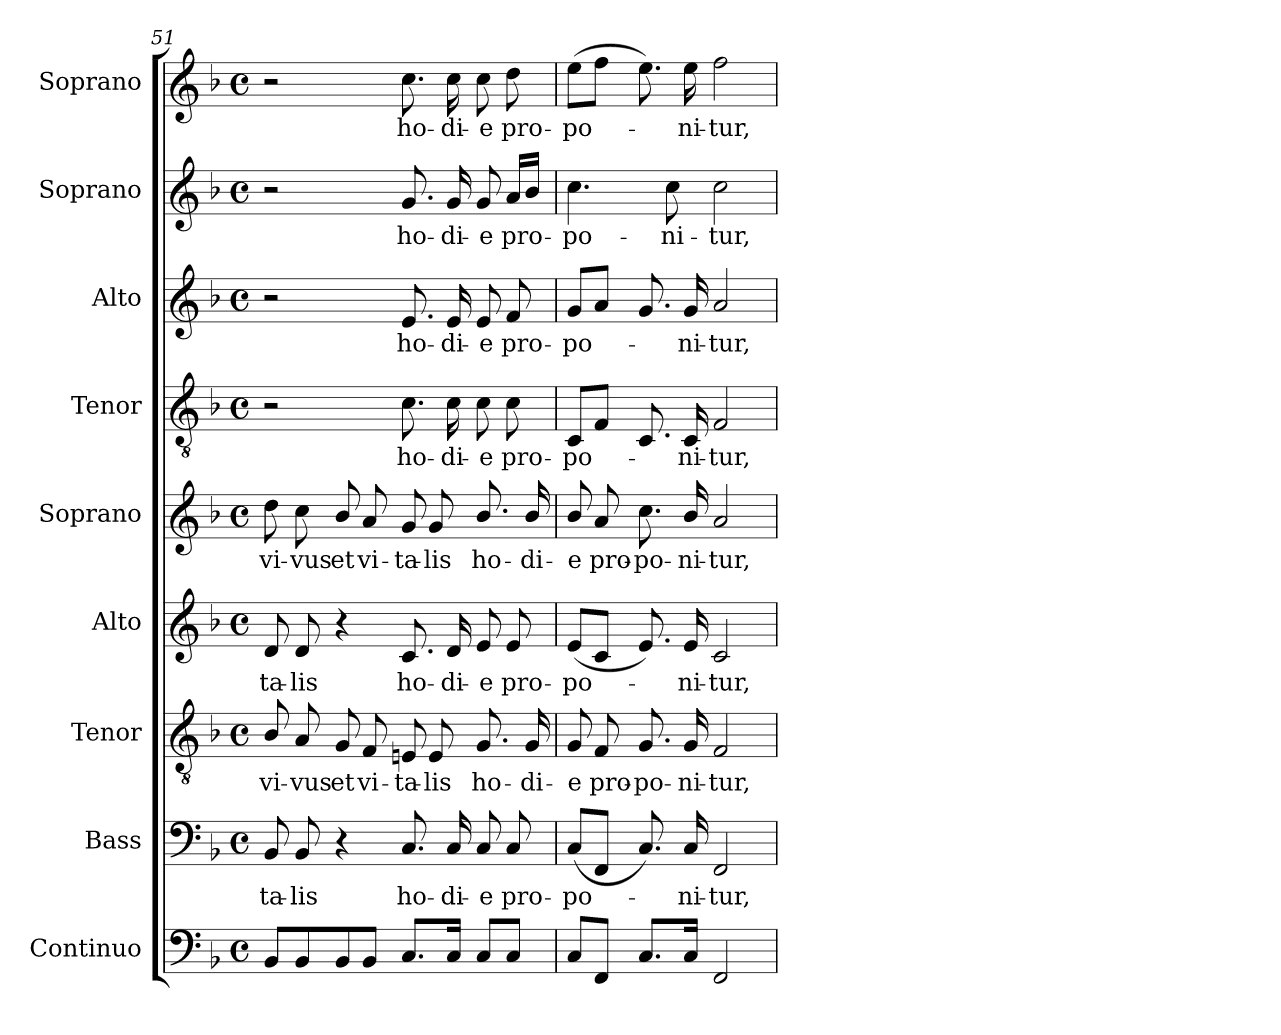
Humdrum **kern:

**kern	**kern	**text	**kern	**text	**kern	**text	**kern	**text	**kern	**text	**kern	**text	**kern	**text	**kern	**text
*part9	*part8	*part8	*part7	*part7	*part6	*part6	*part5	*part5	*part4	*part4	*part3	*part3	*part2	*part2	*part1	*part1
*staff9	*staff8	*staff8	*staff7	*staff7	*staff6	*staff6	*staff5	*staff5	*staff4	*staff4	*staff3	*staff3	*staff2	*staff2	*staff1	*staff1
*I"Continuo	*I"Bass	*	*I"Tenor	*	*I"Alto	*	*I"Soprano	*	*I"Tenor	*	*I"Alto	*	*I"Soprano	*	*I"Soprano	*
*I'Cont.	*I'B.	*	*I'T.	*	*I'A.	*	*I'S.	*	*I'T.	*	*I'A.	*	*I'S.	*	*I'S.	*
!!LO:LB:g=z
*clefF4	*clefF4	*	*clefGv2	*	*clefG2	*	*clefG2	*	*clefGv2	*	*clefG2	*	*clefG2	*	*clefG2	*
*	*	*	*ITrd7c12	*	*	*	*	*	*ITrd7c12	*	*	*	*	*	*	*
*k[b-]	*k[b-]	*	*k[b-]	*	*k[b-]	*	*k[b-]	*	*k[b-]	*	*k[b-]	*	*k[b-]	*	*k[b-]	*
*F:	*F:	*	*F:	*	*F:	*	*F:	*	*F:	*	*F:	*	*F:	*	*F:	*
*M4/4	*M4/4	*	*M4/4	*	*M4/4	*	*M4/4	*	*M4/4	*	*M4/4	*	*M4/4	*	*M4/4	*
*met(c)	*met(c)	*	*met(c)	*	*met(c)	*	*met(c)	*	*met(c)	*	*met(c)	*	*met(c)	*	*met(c)	*
=51	=51	=51	=51	=51	=51	=51	=51	=51	=51	=51	=51	=51	=51	=51	=51	=51
!	!	!LO:LY:b:color=#000000	!	!	!	!	!	!	!	!	!	!	!	!	!	!
!	!	!	!	!LO:LY:b:color=#000000	!	!	!	!	!	!	!	!	!	!	!	!
!	!	!	!	!	!	!LO:LY:b:color=#000000	!	!	!	!	!	!	!	!	!	!
!	!	!	!	!	!	!	!	!LO:LY:b:color=#000000	!	!	!	!	!	!	!	!
8BB-i/L	8BB-i/	-ta-	8BB-i/	vi-	8di/	-ta-	8ddi\	vi-	2r	.	2r	.	2r	.	2r	.
!	!	!LO:LY:b:color=#000000	!	!	!	!	!	!	!	!	!	!	!	!	!	!
!	!	!	!	!LO:LY:b:color=#000000	!	!	!	!	!	!	!	!	!	!	!	!
!	!	!	!	!	!	!LO:LY:b:color=#000000	!	!	!	!	!	!	!	!	!	!
!	!	!	!	!	!	!	!	!LO:LY:b:color=#000000	!	!	!	!	!	!	!	!
8BB-i/	8BB-i/	-lis	8AAi/	-vus	8di/	-lis	8cci\	-vus	.	.	.	.	.	.	.	.
!	!	!	!	!LO:LY:b:color=#000000	!	!	!	!	!	!	!	!	!	!	!	!
!	!	!	!	!	!	!	!	!LO:LY:b:color=#000000	!	!	!	!	!	!	!	!
8BB-i/	4r	.	8GGi/	et	4r	.	8b-i/	et	.	.	.	.	.	.	.	.
!	!	!	!	!LO:LY:b:color=#000000	!	!	!	!	!	!	!	!	!	!	!	!
!	!	!	!	!	!	!	!	!LO:LY:b:color=#000000	!	!	!	!	!	!	!	!
8BB-i/J	.	.	8FFi/	vi-	.	.	8ai/	vi-	.	.	.	.	.	.	.	.
!	!	!LO:LY:b:color=#000000	!	!	!	!	!	!	!	!	!	!	!	!	!	!
!	!	!	!	!LO:LY:b:color=#000000	!	!	!	!	!	!	!	!	!	!	!	!
!	!	!	!	!	!	!LO:LY:b:color=#000000	!	!	!	!	!	!	!	!	!	!
!	!	!	!	!	!	!	!	!LO:LY:b:color=#000000	!	!	!	!	!	!	!	!
!	!	!	!	!	!	!	!	!	!	!LO:LY:b:color=#000000	!	!	!	!	!	!
!	!	!	!	!	!	!	!	!	!	!	!	!LO:LY:b:color=#000000	!	!	!	!
!	!	!	!	!	!	!	!	!	!	!	!	!	!	!LO:LY:b:color=#000000	!	!
!	!	!	!	!	!	!	!	!	!	!	!	!	!	!	!	!LO:LY:b:color=#000000
8.Ci/L	8.Ci/	ho-	8EEni/	-ta-	8.ci/	ho-	8gi/	-ta-	8.Ci\	ho-	8.ei/	ho-	8.gi/	ho-	8.cci\	ho-
!	!	!	!	!LO:LY:b:color=#000000	!	!	!	!	!	!	!	!	!	!	!	!
!	!	!	!	!	!	!	!	!LO:LY:b:color=#000000	!	!	!	!	!	!	!	!
.	.	.	8EEi/	-lis	.	.	8gi/	-lis	.	.	.	.	.	.	.	.
!	!	!LO:LY:b:color=#000000	!	!	!	!	!	!	!	!	!	!	!	!	!	!
!	!	!	!	!	!	!LO:LY:b:color=#000000	!	!	!	!	!	!	!	!	!	!
!	!	!	!	!	!	!	!	!	!	!LO:LY:b:color=#000000	!	!	!	!	!	!
!	!	!	!	!	!	!	!	!	!	!	!	!LO:LY:b:color=#000000	!	!	!	!
!	!	!	!	!	!	!	!	!	!	!	!	!	!	!LO:LY:b:color=#000000	!	!
!	!	!	!	!	!	!	!	!	!	!	!	!	!	!	!	!LO:LY:b:color=#000000
16Ci/Jk	16Ci/	-di-	.	.	16di/	-di-	.	.	16Ci\	-di-	16ei/	-di-	16gi/	-di-	16cci\	-di-
!	!	!LO:LY:b:color=#000000	!	!	!	!	!	!	!	!	!	!	!	!	!	!
!	!	!	!	!LO:LY:b:color=#000000	!	!	!	!	!	!	!	!	!	!	!	!
!	!	!	!	!	!	!LO:LY:b:color=#000000	!	!	!	!	!	!	!	!	!	!
!	!	!	!	!	!	!	!	!LO:LY:b:color=#000000	!	!	!	!	!	!	!	!
!	!	!	!	!	!	!	!	!	!	!LO:LY:b:color=#000000	!	!	!	!	!	!
!	!	!	!	!	!	!	!	!	!	!	!	!LO:LY:b:color=#000000	!	!	!	!
!	!	!	!	!	!	!	!	!	!	!	!	!	!	!LO:LY:b:color=#000000	!	!
!	!	!	!	!	!	!	!	!	!	!	!	!	!	!	!	!LO:LY:b:color=#000000
8Ci/L	8Ci/	-e	8.GGi/	ho-	8ei/	-e	8.b-i/	ho-	8Ci\	-e	8ei/	-e	8gi/	-e	8cci\	-e
!	!	!LO:LY:b:color=#000000	!	!	!	!	!	!	!	!	!	!	!	!	!	!
!	!	!	!	!	!	!LO:LY:b:color=#000000	!	!	!	!	!	!	!	!	!	!
!	!	!	!	!	!	!	!	!	!	!LO:LY:b:color=#000000	!	!	!	!	!	!
!	!	!	!	!	!	!	!	!	!	!	!	!LO:LY:b:color=#000000	!	!	!	!
!	!	!	!	!	!	!	!	!	!	!	!	!	!	!LO:LY:b:color=#000000	!	!
!	!	!	!	!	!	!	!	!	!	!	!	!	!	!	!	!LO:LY:b:color=#000000
8Ci/J	8Ci/	pro-	.	.	8ei/	pro-	.	.	8Ci\	pro-	8fi/	pro-	16ai/LL	pro-	8ddi\	pro-
!	!	!	!	!LO:LY:b:color=#000000	!	!	!	!	!	!	!	!	!	!	!	!
!	!	!	!	!	!	!	!	!LO:LY:b:color=#000000	!	!	!	!	!	!	!	!
.	.	.	16GGi/	-di-	.	.	16b-i/	-di-	.	.	.	.	16b-i/JJ	.	.	.
=52	=52	=52	=52	=52	=52	=52	=52	=52	=52	=52	=52	=52	=52	=52	=52	=52
!	!	!LO:LY:b:color=#000000	!	!	!	!	!	!	!	!	!	!	!	!	!	!
!	!	!	!	!LO:LY:b:color=#000000	!	!	!	!	!	!	!	!	!	!	!	!
!	!	!	!	!	!	!LO:LY:b:color=#000000	!	!	!	!	!	!	!	!	!	!
!	!	!	!	!	!	!	!	!LO:LY:b:color=#000000	!	!	!	!	!	!	!	!
!	!	!	!	!	!	!	!	!	!	!LO:LY:b:color=#000000	!	!	!	!	!	!
!	!	!	!	!	!	!	!	!	!	!	!	!LO:LY:b:color=#000000	!	!	!	!
!	!	!	!	!	!	!	!	!	!	!	!	!	!	!LO:LY:b:color=#000000	!	!
!	!	!	!	!	!	!	!	!	!	!	!	!	!	!	!	!LO:LY:b:color=#000000
8Ci/L	(8Ci/L	-po-	8GGi/	-e	(8ei/L	-po-	8b-i/	-e	8CCi/L	-po-	8gi/L	-po-	4.cci\	-po-	(8eei\L	-po-
!	!	!	!	!LO:LY:b:color=#000000	!	!	!	!	!	!	!	!	!	!	!	!
!	!	!	!	!	!	!	!	!LO:LY:b:color=#000000	!	!	!	!	!	!	!	!
8FFi/J	8FFi/J	.	8FFi/	pro-	8ci/J	.	8ai/	pro-	8FFi/J	.	8ai/J	.	.	.	8ffi\J	.
!	!	!	!	!LO:LY:b:color=#000000	!	!	!	!	!	!	!	!	!	!	!	!
!	!	!	!	!	!	!	!	!LO:LY:b:color=#000000	!	!	!	!	!	!	!	!
8.Ci/L	8.Ci/)	.	8.GGi/	-po-	8.ei/)	.	8.cci\	-po-	8.CCi/	.	8.gi/	.	.	.	8.eei\)	.
!	!	!	!	!	!	!	!	!	!	!	!	!	!	!LO:LY:b:color=#000000	!	!
.	.	.	.	.	.	.	.	.	.	.	.	.	8cci\	-ni-	.	.
!	!	!LO:LY:b:color=#000000	!	!	!	!	!	!	!	!	!	!	!	!	!	!
!	!	!	!	!LO:LY:b:color=#000000	!	!	!	!	!	!	!	!	!	!	!	!
!	!	!	!	!	!	!LO:LY:b:color=#000000	!	!	!	!	!	!	!	!	!	!
!	!	!	!	!	!	!	!	!LO:LY:b:color=#000000	!	!	!	!	!	!	!	!
!	!	!	!	!	!	!	!	!	!	!LO:LY:b:color=#000000	!	!	!	!	!	!
!	!	!	!	!	!	!	!	!	!	!	!	!LO:LY:b:color=#000000	!	!	!	!
!	!	!	!	!	!	!	!	!	!	!	!	!	!	!	!	!LO:LY:b:color=#000000
16Ci/Jk	16Ci/	-ni-	16GGi/	-ni-	16ei/	-ni-	16b-i/	-ni-	16CCi/	-ni-	16gi/	-ni-	.	.	16eei\	-ni-
!	!	!LO:LY:b:color=#000000	!	!	!	!	!	!	!	!	!	!	!	!	!	!
!	!	!	!	!LO:LY:b:color=#000000	!	!	!	!	!	!	!	!	!	!	!	!
!	!	!	!	!	!	!LO:LY:b:color=#000000	!	!	!	!	!	!	!	!	!	!
!	!	!	!	!	!	!	!	!LO:LY:b:color=#000000	!	!	!	!	!	!	!	!
!	!	!	!	!	!	!	!	!	!	!LO:LY:b:color=#000000	!	!	!	!	!	!
!	!	!	!	!	!	!	!	!	!	!	!	!LO:LY:b:color=#000000	!	!	!	!
!	!	!	!	!	!	!	!	!	!	!	!	!	!	!LO:LY:b:color=#000000	!	!
!	!	!	!	!	!	!	!	!	!	!	!	!	!	!	!	!LO:LY:b:color=#000000
2FFi/	2FFi/	-tur,	2FFi/	-tur,	2ci/	-tur,	2ai/	-tur,	2FFi/	-tur,	2ai/	-tur,	2cci\	-tur,	2ffi\	-tur,
=	=	=	=	=	=	=	=	=	=	=	=	=	=	=	=	=
*-	*-	*-	*-	*-	*-	*-	*-	*-	*-	*-	*-	*-	*-	*-	*-	*-
